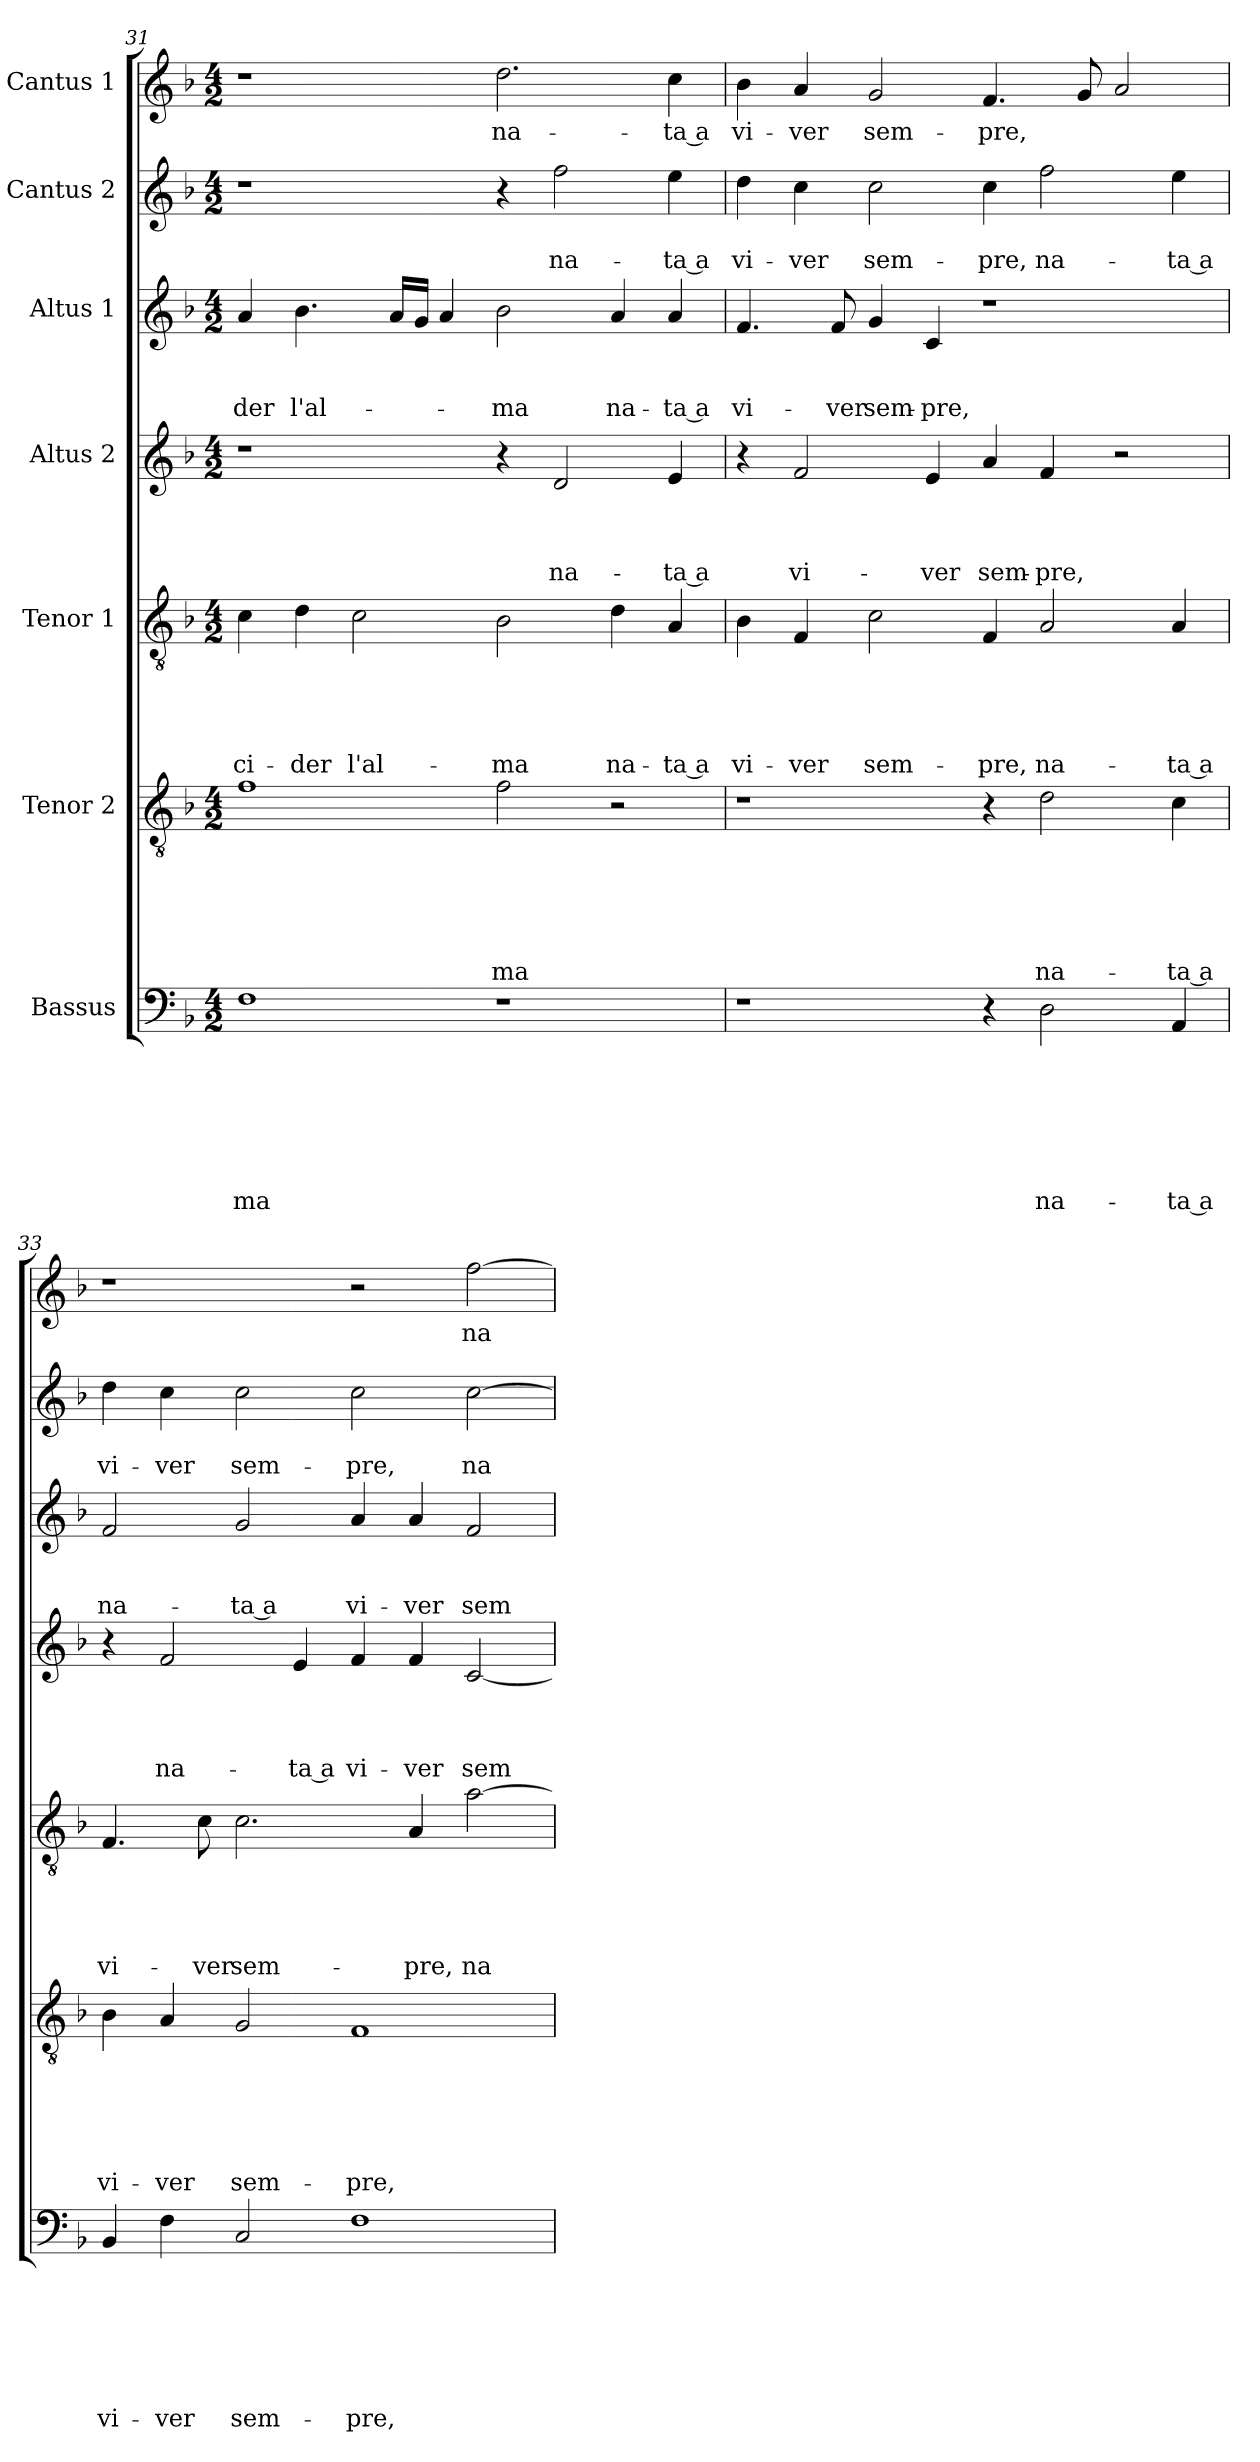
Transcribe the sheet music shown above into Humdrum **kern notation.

**kern	**text	**text	**text	**text	**text	**text	**text	**kern	**text	**text	**text	**text	**text	**text	**kern	**text	**text	**text	**text	**text	**kern	**text	**text	**text	**text	**kern	**text	**text	**text	**kern	**text	**text	**kern	**text
*part7	*part7	*part7	*part7	*part7	*part7	*part7	*part7	*part6	*part6	*part6	*part6	*part6	*part6	*part6	*part5	*part5	*part5	*part5	*part5	*part5	*part4	*part4	*part4	*part4	*part4	*part3	*part3	*part3	*part3	*part2	*part2	*part2	*part1	*part1
*staff7	*staff7	*staff7	*staff7	*staff7	*staff7	*staff7	*staff7	*staff6	*staff6	*staff6	*staff6	*staff6	*staff6	*staff6	*staff5	*staff5	*staff5	*staff5	*staff5	*staff5	*staff4	*staff4	*staff4	*staff4	*staff4	*staff3	*staff3	*staff3	*staff3	*staff2	*staff2	*staff2	*staff1	*staff1
*I"Bassus	*	*	*	*	*	*	*	*I"Tenor 2	*	*	*	*	*	*	*I"Tenor 1	*	*	*	*	*	*I"Altus 2	*	*	*	*	*I"Altus 1	*	*	*	*I"Cantus 2	*	*	*I"Cantus 1	*
*clefF4	*	*	*	*	*	*	*	*clefGv2	*	*	*	*	*	*	*clefGv2	*	*	*	*	*	*clefG2	*	*	*	*	*clefG2	*	*	*	*clefG2	*	*	*clefG2	*
*k[b-]	*	*	*	*	*	*	*	*k[b-]	*	*	*	*	*	*	*k[b-]	*	*	*	*	*	*k[b-]	*	*	*	*	*k[b-]	*	*	*	*k[b-]	*	*	*k[b-]	*
*d:	*	*	*	*	*	*	*	*d:	*	*	*	*	*	*	*d:	*	*	*	*	*	*d:	*	*	*	*	*d:	*	*	*	*d:	*	*	*d:	*
*M4/2	*	*	*	*	*	*	*	*M4/2	*	*	*	*	*	*	*M4/2	*	*	*	*	*	*M4/2	*	*	*	*	*M4/2	*	*	*	*M4/2	*	*	*M4/2	*
=31	=31	=31	=31	=31	=31	=31	=31	=31	=31	=31	=31	=31	=31	=31	=31	=31	=31	=31	=31	=31	=31	=31	=31	=31	=31	=31	=31	=31	=31	=31	=31	=31	=31	=31
!	!	!	!	!	!	!	!LO:LY:b	!	!	!	!	!	!	!	!	!	!	!	!	!LO:LY:b	!	!	!	!	!	!	!	!	!LO:LY:b	!	!	!	!	!
1F	.	.	.	.	.	.	-ma	1f	.	.	.	.	.	.	4c\	.	.	.	.	-ci-	1r	.	.	.	.	4a/	.	.	-der	1r	.	.	1r	.
!	!	!	!	!	!	!	!	!	!	!	!	!	!	!	!	!	!	!	!	!LO:LY:b	!	!	!	!	!	!	!	!	!LO:LY:b	!	!	!	!	!
.	.	.	.	.	.	.	.	.	.	.	.	.	.	.	4d\	.	.	.	.	-der	.	.	.	.	.	4.b-\	.	.	l'al-	.	.	.	.	.
!	!	!	!	!	!	!	!	!	!	!	!	!	!	!	!	!	!	!	!	!LO:LY:b	!	!	!	!	!	!	!	!	!	!	!	!	!	!
.	.	.	.	.	.	.	.	.	.	.	.	.	.	.	2c\	.	.	.	.	l'al-	.	.	.	.	.	.	.	.	.	.	.	.	.	.
.	.	.	.	.	.	.	.	.	.	.	.	.	.	.	.	.	.	.	.	.	.	.	.	.	.	16a/LL	.	.	.	.	.	.	.	.
.	.	.	.	.	.	.	.	.	.	.	.	.	.	.	.	.	.	.	.	.	.	.	.	.	.	16g/JJ	.	.	.	.	.	.	.	.
.	.	.	.	.	.	.	.	.	.	.	.	.	.	.	.	.	.	.	.	.	.	.	.	.	.	4a/	.	.	.	.	.	.	.	.
!	!	!	!	!	!	!	!	!	!	!	!	!	!	!LO:LY:b	!	!	!	!	!	!LO:LY:b	!	!	!	!	!	!	!	!	!LO:LY:b	!	!	!	!	!LO:LY:b
1r	.	.	.	.	.	.	.	2f\	.	.	.	.	.	-ma	2B-\	.	.	.	.	-ma	4r	.	.	.	.	2b-\	.	.	-ma	4r	.	.	2.dd\	na-
!	!	!	!	!	!	!	!	!	!	!	!	!	!	!	!	!	!	!	!	!	!	!	!	!	!LO:LY:b	!	!	!	!	!	!	!LO:LY:b	!	!
.	.	.	.	.	.	.	.	.	.	.	.	.	.	.	.	.	.	.	.	.	2d/	.	.	.	na-	.	.	.	.	2ff\	.	na-	.	.
!	!	!	!	!	!	!	!	!	!	!	!	!	!	!	!	!	!	!	!	!LO:LY:b	!	!	!	!	!	!	!	!	!LO:LY:b	!	!	!	!	!
.	.	.	.	.	.	.	.	2r	.	.	.	.	.	.	4d\	.	.	.	.	na-	.	.	.	.	.	4a/	.	.	na-	.	.	.	.	.
!	!	!	!	!	!	!	!	!	!	!	!	!	!	!	!	!	!	!	!	!LO:LY:b	!	!	!	!	!LO:LY:b	!	!	!	!LO:LY:b	!	!	!LO:LY:b	!	!LO:LY:b
.	.	.	.	.	.	.	.	.	.	.	.	.	.	.	4A/	.	.	.	.	-ta a	4e/	.	.	.	-ta a	4a/	.	.	-ta a	4ee\	.	-ta a	4cc\	-ta a
!!LO:PB:g=z
=32	=32	=32	=32	=32	=32	=32	=32	=32	=32	=32	=32	=32	=32	=32	=32	=32	=32	=32	=32	=32	=32	=32	=32	=32	=32	=32	=32	=32	=32	=32	=32	=32	=32	=32
!	!	!	!	!	!	!	!	!	!	!	!	!	!	!	!	!	!	!	!	!LO:LY:b	!	!	!	!	!	!	!	!	!LO:LY:b	!	!	!LO:LY:b	!	!LO:LY:b
1r	.	.	.	.	.	.	.	1r	.	.	.	.	.	.	4B-\	.	.	.	.	vi-	4r	.	.	.	.	4.f/	.	.	vi-	4dd\	.	vi-	4b-\	vi-
!	!	!	!	!	!	!	!	!	!	!	!	!	!	!	!	!	!	!	!	!LO:LY:b	!	!	!	!	!LO:LY:b	!	!	!	!	!	!	!LO:LY:b	!	!LO:LY:b
.	.	.	.	.	.	.	.	.	.	.	.	.	.	.	4F/	.	.	.	.	-ver	2f/	.	.	.	vi-	.	.	.	.	4cc\	.	-ver	4a/	-ver
!	!	!	!	!	!	!	!	!	!	!	!	!	!	!	!	!	!	!	!	!	!	!	!	!	!	!	!	!	!LO:LY:b	!	!	!	!	!
.	.	.	.	.	.	.	.	.	.	.	.	.	.	.	.	.	.	.	.	.	.	.	.	.	.	8f/	.	.	-ver	.	.	.	.	.
!	!	!	!	!	!	!	!	!	!	!	!	!	!	!	!	!	!	!	!	!LO:LY:b	!	!	!	!	!	!	!	!	!LO:LY:b	!	!	!LO:LY:b	!	!LO:LY:b
.	.	.	.	.	.	.	.	.	.	.	.	.	.	.	2c\	.	.	.	.	sem-	.	.	.	.	.	4g/	.	.	sem-	2cc\	.	sem-	2g/	sem-
!	!	!	!	!	!	!	!	!	!	!	!	!	!	!	!	!	!	!	!	!	!	!	!	!	!LO:LY:b	!	!	!	!LO:LY:b	!	!	!	!	!
.	.	.	.	.	.	.	.	.	.	.	.	.	.	.	.	.	.	.	.	.	4e/	.	.	.	-ver	4c/	.	.	-pre,	.	.	.	.	.
!	!	!	!	!	!	!	!	!	!	!	!	!	!	!	!	!	!	!	!	!LO:LY:b	!	!	!	!	!LO:LY:b	!	!	!	!	!	!	!LO:LY:b	!	!LO:LY:b
4r	.	.	.	.	.	.	.	4r	.	.	.	.	.	.	4F/	.	.	.	.	-pre,	4a/	.	.	.	sem-	1r	.	.	.	4cc\	.	-pre,	4.f/	-pre,
!	!	!	!	!	!	!	!LO:LY:b	!	!	!	!	!	!	!LO:LY:b	!	!	!	!	!	!LO:LY:b	!	!	!	!	!LO:LY:b	!	!	!	!	!	!	!LO:LY:b	!	!
2D\	.	.	.	.	.	.	na-	2d\	.	.	.	.	.	na-	2A/	.	.	.	.	na-	4f/	.	.	.	-pre,	.	.	.	.	2ff\	.	na-	.	.
.	.	.	.	.	.	.	.	.	.	.	.	.	.	.	.	.	.	.	.	.	.	.	.	.	.	.	.	.	.	.	.	.	8g/	.
.	.	.	.	.	.	.	.	.	.	.	.	.	.	.	.	.	.	.	.	.	2r	.	.	.	.	.	.	.	.	.	.	.	2a/	.
!	!	!	!	!	!	!	!LO:LY:b	!	!	!	!	!	!	!LO:LY:b	!	!	!	!	!	!LO:LY:b	!	!	!	!	!	!	!	!	!	!	!	!LO:LY:b	!	!
4AA/	.	.	.	.	.	.	-ta a	4c\	.	.	.	.	.	-ta a	4A/	.	.	.	.	-ta a	.	.	.	.	.	.	.	.	.	4ee\	.	-ta a	.	.
=33	=33	=33	=33	=33	=33	=33	=33	=33	=33	=33	=33	=33	=33	=33	=33	=33	=33	=33	=33	=33	=33	=33	=33	=33	=33	=33	=33	=33	=33	=33	=33	=33	=33	=33
!	!	!	!	!	!	!	!LO:LY:b	!	!	!	!	!	!	!LO:LY:b	!	!	!	!	!	!LO:LY:b	!	!	!	!	!	!	!	!	!LO:LY:b	!	!	!LO:LY:b	!	!
4BB-/	.	.	.	.	.	.	vi-	4B-\	.	.	.	.	.	vi-	4.F/	.	.	.	.	vi-	4r	.	.	.	.	2f/	.	.	na-	4dd\	.	vi-	1r	.
!	!	!	!	!	!	!	!LO:LY:b	!	!	!	!	!	!	!LO:LY:b	!	!	!	!	!	!	!	!	!	!	!LO:LY:b	!	!	!	!	!	!	!LO:LY:b	!	!
4F\	.	.	.	.	.	.	-ver	4A/	.	.	.	.	.	-ver	.	.	.	.	.	.	2f/	.	.	.	na-	.	.	.	.	4cc\	.	-ver	.	.
!	!	!	!	!	!	!	!	!	!	!	!	!	!	!	!	!	!	!	!	!LO:LY:b	!	!	!	!	!	!	!	!	!	!	!	!	!	!
.	.	.	.	.	.	.	.	.	.	.	.	.	.	.	8c\	.	.	.	.	-ver	.	.	.	.	.	.	.	.	.	.	.	.	.	.
!	!	!	!	!	!	!	!LO:LY:b	!	!	!	!	!	!	!LO:LY:b	!	!	!	!	!	!LO:LY:b	!	!	!	!	!	!	!	!	!LO:LY:b	!	!	!LO:LY:b	!	!
2C/	.	.	.	.	.	.	sem-	2G/	.	.	.	.	.	sem-	2.c\	.	.	.	.	sem-	.	.	.	.	.	2g/	.	.	-ta a	2cc\	.	sem-	.	.
!	!	!	!	!	!	!	!	!	!	!	!	!	!	!	!	!	!	!	!	!	!	!	!	!	!LO:LY:b	!	!	!	!	!	!	!	!	!
.	.	.	.	.	.	.	.	.	.	.	.	.	.	.	.	.	.	.	.	.	4e/	.	.	.	-ta a	.	.	.	.	.	.	.	.	.
!	!	!	!	!	!	!	!LO:LY:b	!	!	!	!	!	!	!LO:LY:b	!	!	!	!	!	!	!	!	!	!	!LO:LY:b	!	!	!	!LO:LY:b	!	!	!LO:LY:b	!	!
1F	.	.	.	.	.	.	-pre,	1F	.	.	.	.	.	-pre,	.	.	.	.	.	.	4f/	.	.	.	vi-	4a/	.	.	vi-	2cc\	.	-pre,	2r	.
!	!	!	!	!	!	!	!	!	!	!	!	!	!	!	!	!	!	!	!	!LO:LY:b	!	!	!	!	!LO:LY:b	!	!	!	!LO:LY:b	!	!	!	!	!
.	.	.	.	.	.	.	.	.	.	.	.	.	.	.	4A/	.	.	.	.	-pre,	4f/	.	.	.	-ver	4a/	.	.	-ver	.	.	.	.	.
!	!	!	!	!	!	!	!	!	!	!	!	!	!	!	!	!	!	!	!	!LO:LY:b	!	!	!	!	!LO:LY:b	!	!	!	!LO:LY:b	!	!	!LO:LY:b	!	!LO:LY:b
.	.	.	.	.	.	.	.	.	.	.	.	.	.	.	[2a\	.	.	.	.	na-	[2c/	.	.	.	sem-	2f/	.	.	sem-	[2cc\	.	na-	[2ff\	na-
=	=	=	=	=	=	=	=	=	=	=	=	=	=	=	=	=	=	=	=	=	=	=	=	=	=	=	=	=	=	=	=	=	=	=
*-	*-	*-	*-	*-	*-	*-	*-	*-	*-	*-	*-	*-	*-	*-	*-	*-	*-	*-	*-	*-	*-	*-	*-	*-	*-	*-	*-	*-	*-	*-	*-	*-	*-	*-
